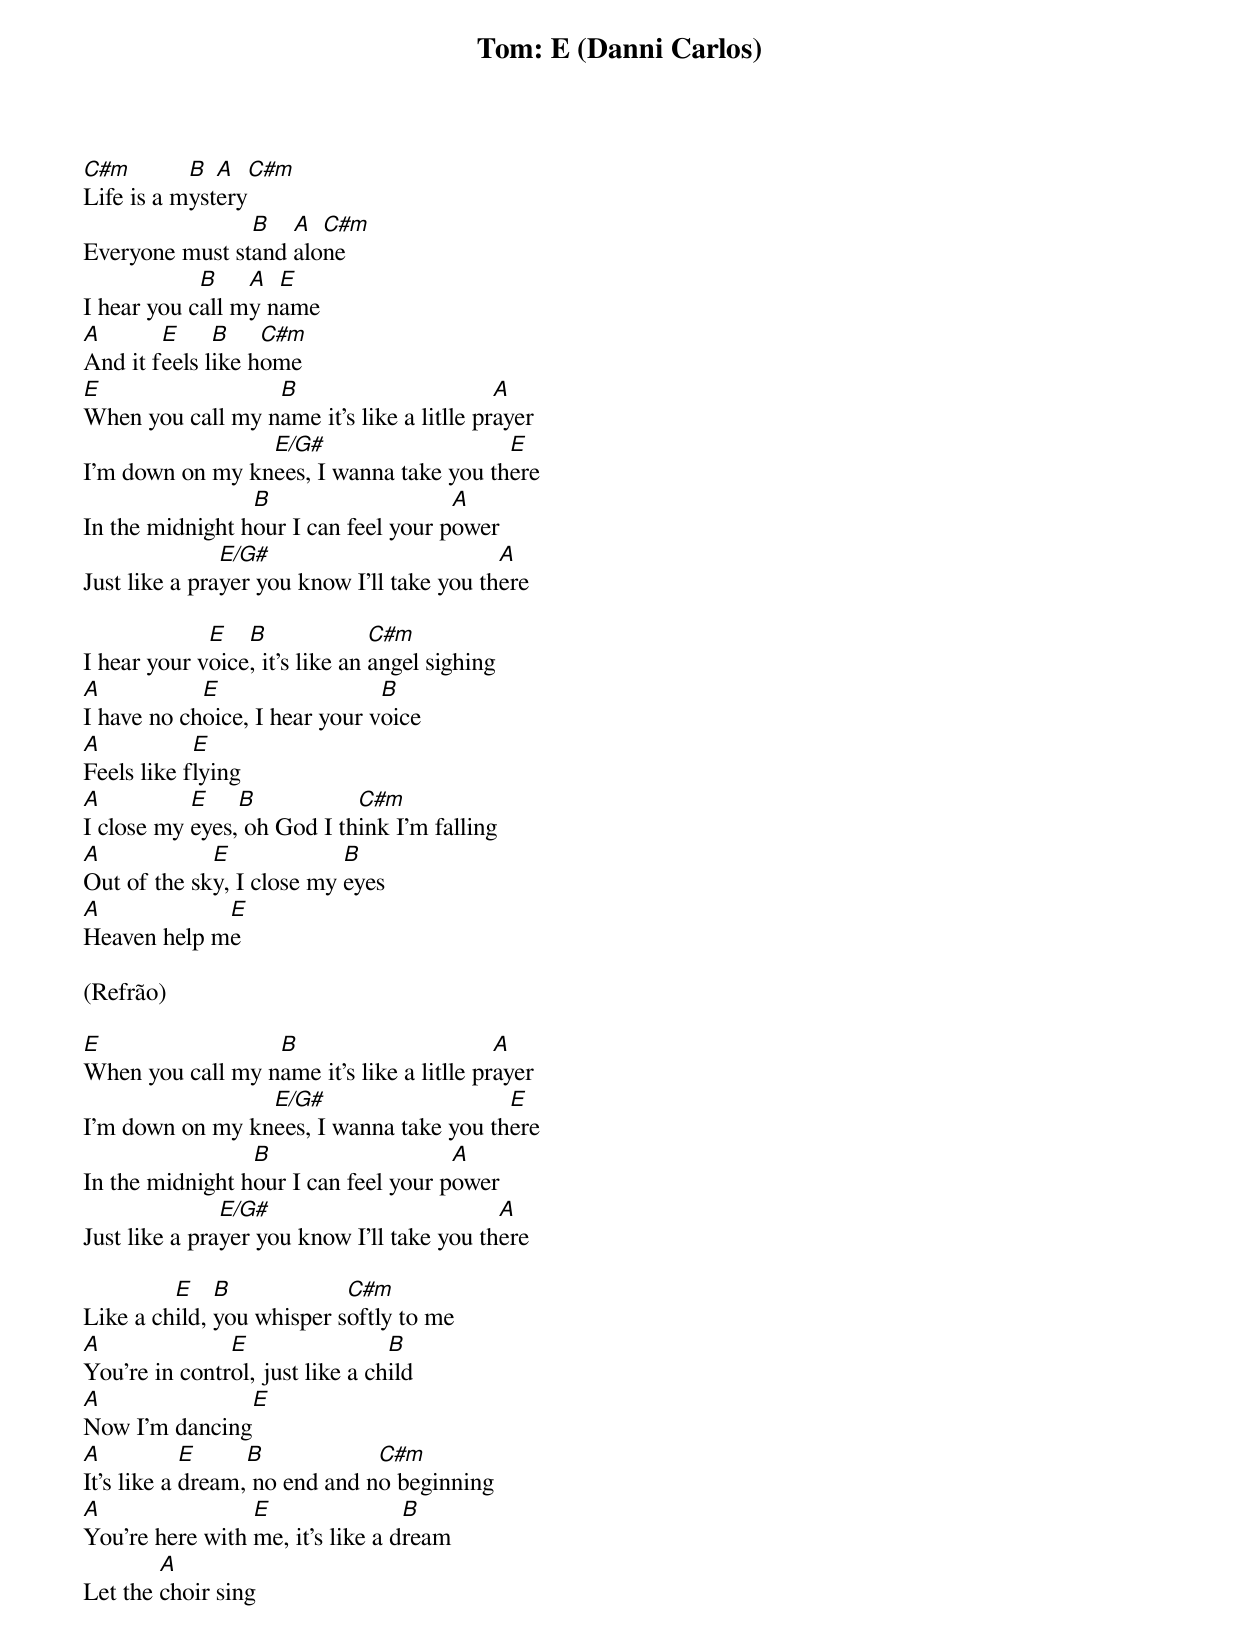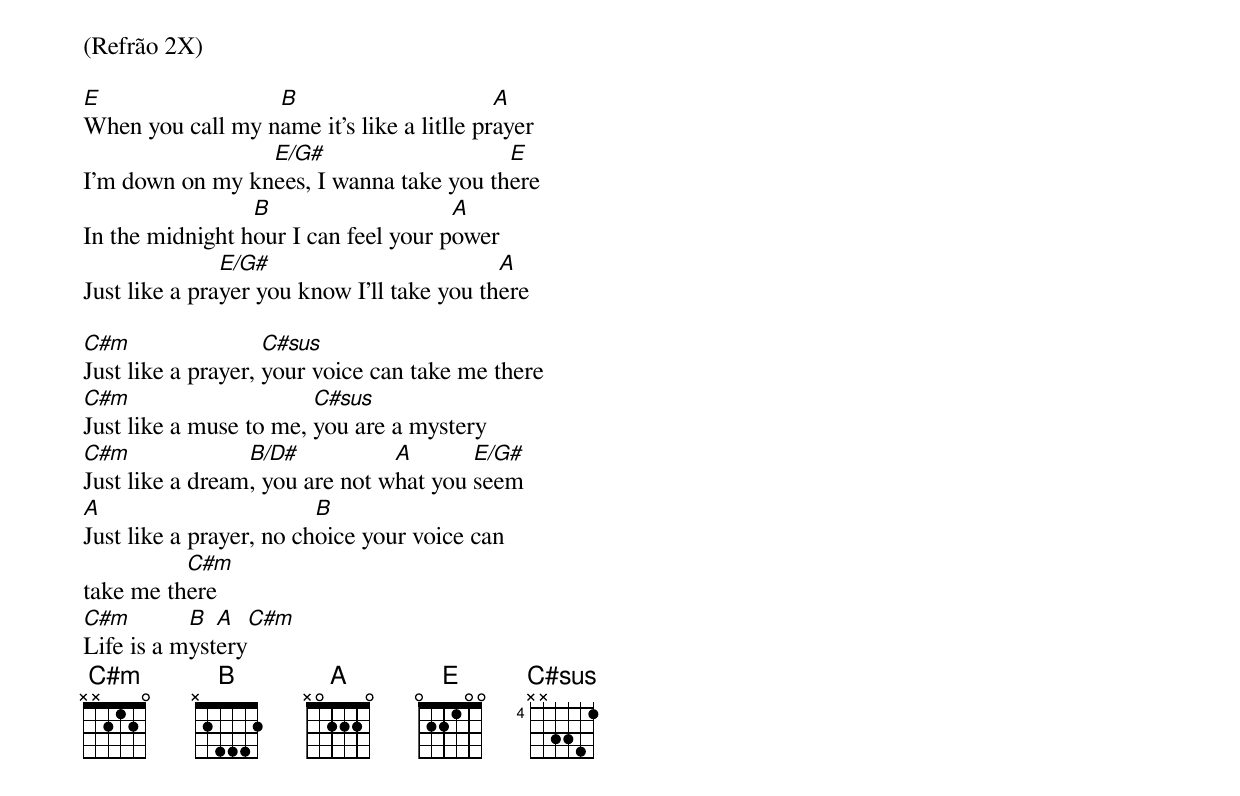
Tom: E (Danni Carlos)


C#m        B  A   C#m
Life is a mystery
                B   A  C#m
Everyone must stand alone
            B    A  E
I hear you call my name
A       E     B    C#m
And it feels like home
E                 B                        A
When you call my name it's like a litlle prayer
                 E/G#                    E
I'm down on my knees, I wanna take you there
                 B                    A
In the midnight hour I can feel your power
               E/G#                         A
Just like a prayer you know I'll take you there

             E   B              C#m
I hear your voice, it's like an angel sighing
A           E                  B
I have no choice, I hear your voice
A           E
Feels like flying
A          E    B           C#m
I close my eyes, oh God I think I'm falling
A            E             B
Out of the sky, I close my eyes
A            E
Heaven help me

(Refrão)

E                 B                        A
When you call my name it's like a litlle prayer
                 E/G#                    E
I'm down on my knees, I wanna take you there
                 B                    A
In the midnight hour I can feel your power
               E/G#                         A
Just like a prayer you know I'll take you there

         E    B            C#m
Like a child, you whisper softly to me
A              E                 B
You're in control, just like a child
A              E
Now I'm dancing
A           E     B            C#m
It's like a dream, no end and no beginning
A                E                B
You're here with me, it's like a dream
        A
Let the choir sing

(Refrão 2X)

E                 B                        A
When you call my name it's like a litlle prayer
                 E/G#                    E
I'm down on my knees, I wanna take you there
                 B                    A
In the midnight hour I can feel your power
               E/G#                         A
Just like a prayer you know I'll take you there

C#m                 C#sus
Just like a prayer, your voice can take me there
C#m                     C#sus
Just like a muse to me, you are a mystery
C#m              B/D#           A       E/G#
Just like a dream, you are not what you seem
A                        B
Just like a prayer, no choice your voice can
          C#m
take me there
C#m        B  A       C#m
Life is a mystery
